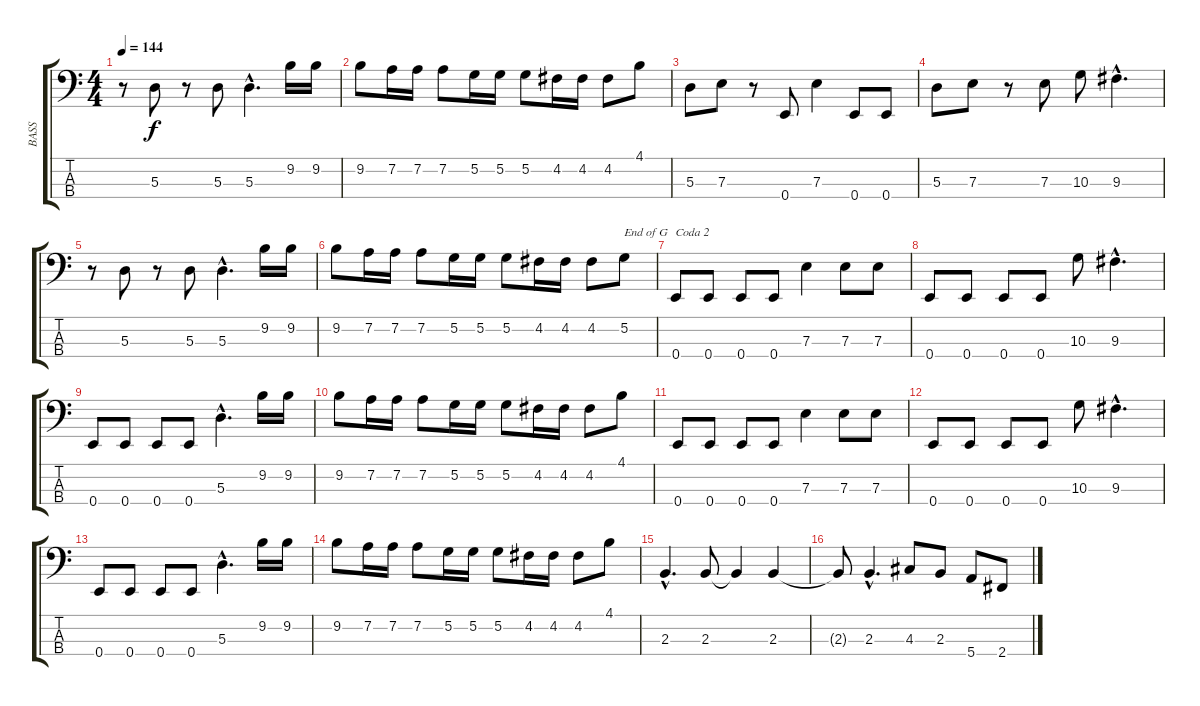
\track ("BASS" "BASS") {instrument electricbasspick}
\staff {score tabs}
\tuning (G2 D2 A1 E1) {hide}
\ts (4 4)
\tempo 144
\clef f4
\ks c
r.8{dy f} 5.3.8 r.8 5.3.8 5.3{hac}.4{d} 9.2.16 9.2.16 |
9.2.8 7.2.16 7.2.16 7.2.8 5.2.16 5.2.16 5.2.8 4.2.16 4.2.16 4.2.8 4.1.8 |
5.3.8 7.3.8 r.8 0.4.8 7.3.4 0.4.8 0.4.8 |
5.3.8 7.3.8 r.8 7.3.8 10.3.8 9.3{hac}.4{d} |
r.8 5.3.8 r.8 5.3.8 5.3{hac}.4{d} 9.2.16 9.2.16 |
9.2.8 7.2.16 7.2.16 7.2.8 5.2.16 5.2.16 5.2.8 4.2.16 4.2.16 4.2.8 5.2.8{txt "End of G"} |
0.4.8{txt "Coda 2"} 0.4.8 0.4.8 0.4.8 7.3.4 7.3.8 7.3.8 |
0.4.8 0.4.8 0.4.8 0.4.8 10.3.8 9.3{hac}.4{d} |
0.4.8 0.4.8 0.4.8 0.4.8 5.3{hac}.4{d} 9.2.16 9.2.16 |
9.2.8 7.2.16 7.2.16 7.2.8 5.2.16 5.2.16 5.2.8 4.2.16 4.2.16 4.2.8 4.1.8 |
0.4.8 0.4.8 0.4.8 0.4.8 7.3.4 7.3.8 7.3.8 |
0.4.8 0.4.8 0.4.8 0.4.8 10.3.8 9.3{hac}.4{d} |
0.4.8 0.4.8 0.4.8 0.4.8 5.3{hac}.4{d} 9.2.16 9.2.16 |
9.2.8 7.2.16 7.2.16 7.2.8 5.2.16 5.2.16 5.2.8 4.2.16 4.2.16 4.2.8 4.1.8 |
2.3{hac}.4{d} 2.3.8 2.3{t}.4 2.3.4 |
2.3{t}.8 2.3{hac}.4{d} 4.3.8 2.3.8 5.4.8 2.4.8
